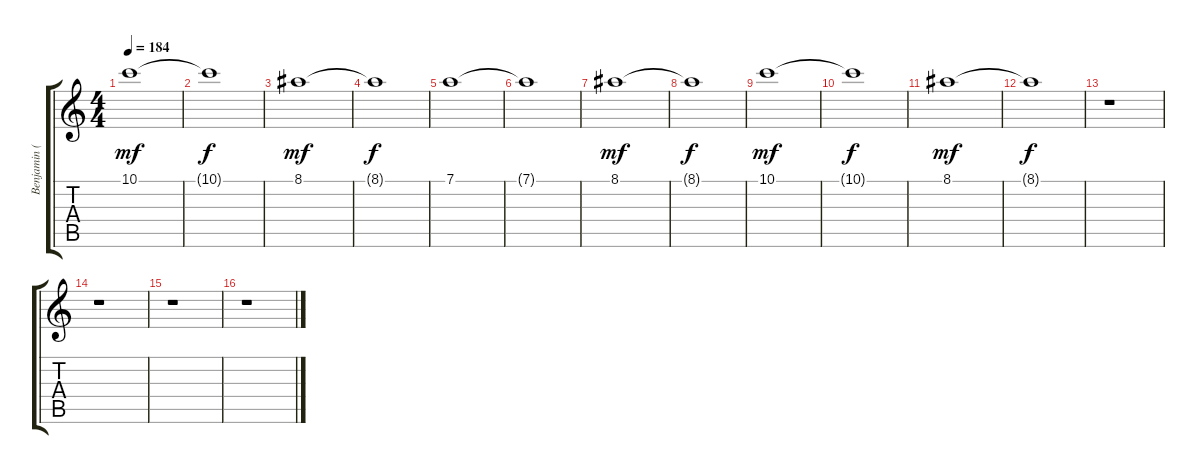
\track ("Benjamin (KeybHigh)" "Benjamin (") {instrument churchorgan}
\staff {score tabs}
\tuning (D5 A4 F4 C4 G3 D3) {hide}
\ts (4 4)
\tempo 184
\clef g2
\ks c
10.1.1{dy mf} |
10.1{t}.1{dy f} |
8.1.1{dy mf} |
8.1{t}.1{dy f} |
7.1.1 |
7.1{t}.1 |
8.1.1{dy mf} |
8.1{t}.1{dy f} |
10.1.1{dy mf} |
10.1{t}.1{dy f} |
8.1.1{dy mf} |
8.1{t}.1{dy f} |
r.1 |
r.1 |
r.1 |
r.1
